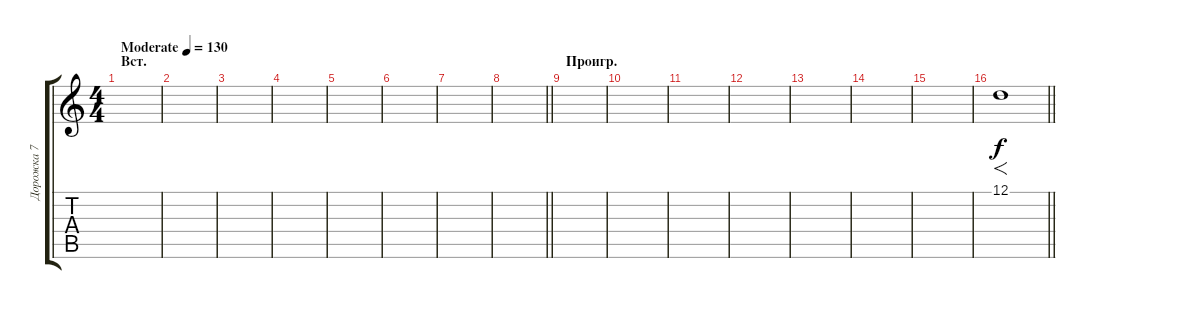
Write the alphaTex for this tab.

\track ("Дорожка 7" "Дорожка 7") {instrument lead6voice}
\staff {score tabs}
\tuning (D4 A3 F3 C3 A2 D2) {hide}
\ts (4 4)
\section ("" "Вст.")
\tempo (130 "Moderate")
\clef g2
\ks c
|
|
|
|
|
|
|
\barLineRight lightlight
|
\section ("" "Проигр.")
|
|
|
|
|
|
|
\barLineRight lightlight
12.1.1{f}
